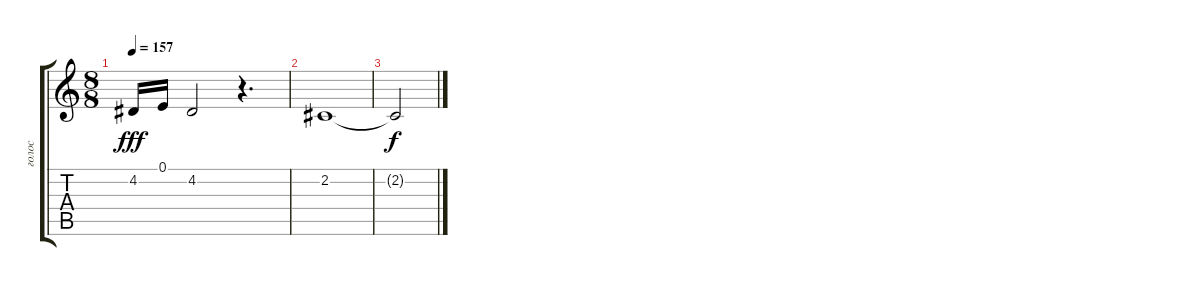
\track ("голос" "голос") {instrument tenorsax}
\staff {score tabs}
\tuning (E4 B3 G3 D3 A2 E2) {hide}
\ts (8 8)
\tempo 157
\clef g2
\ks c
4.2.16{dy fff} 0.1.16 4.2.2 r.4{d} |
2.2.1 |
2.2{t}.2{dy f}
